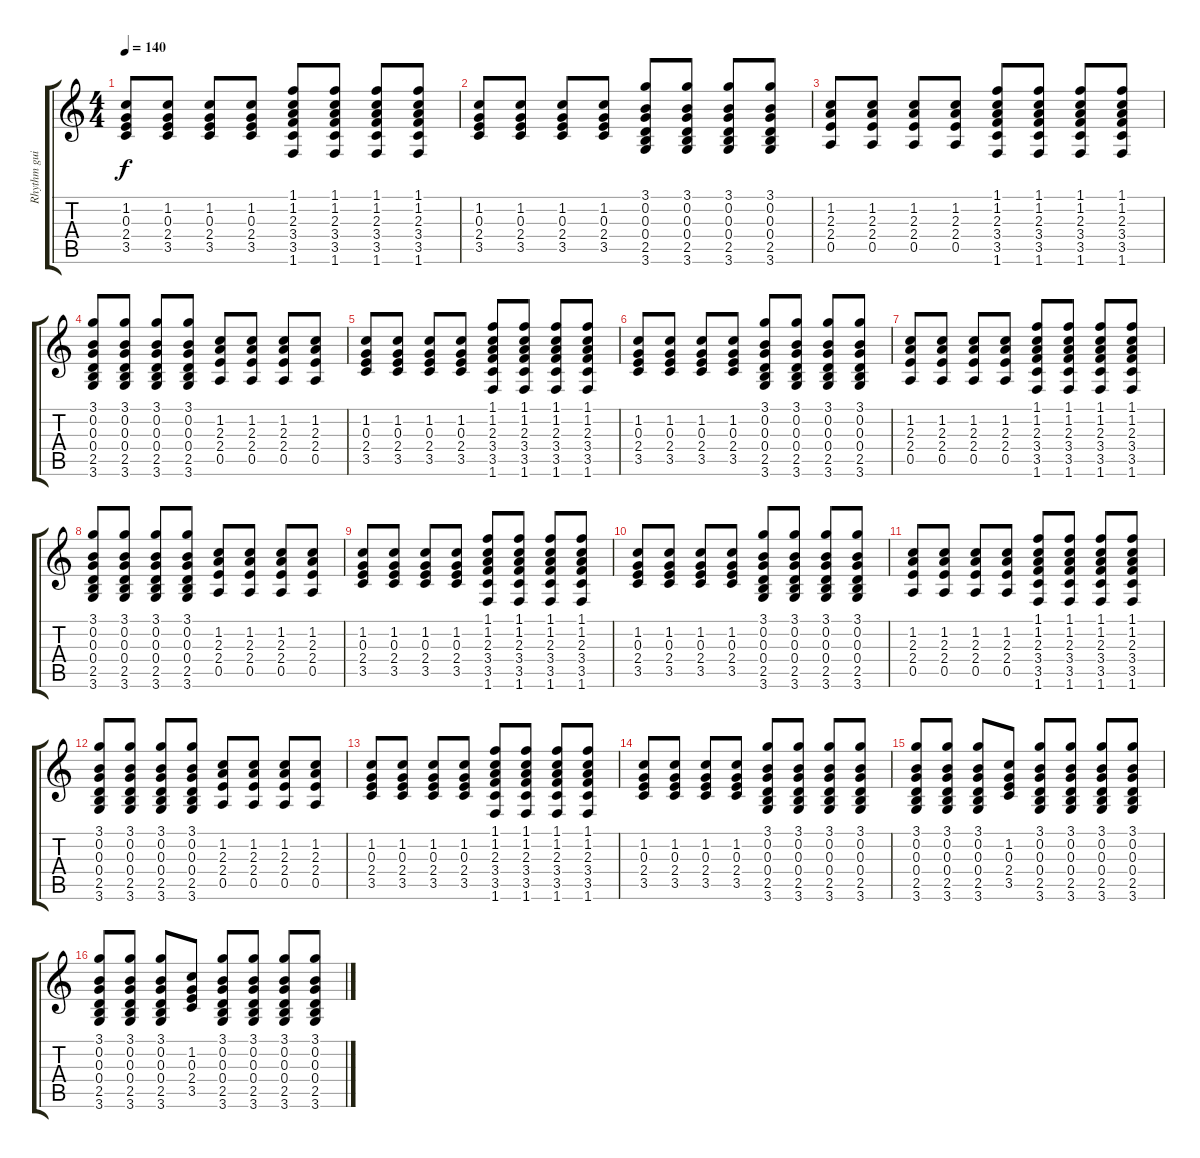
\track ("Rhythm guitar" "Rhythm gui") {instrument distortionguitar}
\staff {score tabs}
\tuning (E4 B3 G3 D3 A2 E2) {hide}
\ts (4 4)
\tempo 140
\clef g2
\ks c
(1.2 0.3 2.4 3.5).8{dy f} (1.2 0.3 2.4 3.5).8 (1.2 0.3 2.4 3.5).8 (1.2 0.3 2.4 3.5).8 (1.1 1.2 2.3 3.4 3.5 1.6).8 (1.1 1.2 2.3 3.4 3.5 1.6).8 (1.1 1.2 2.3 3.4 3.5 1.6).8 (1.1 1.2 2.3 3.4 3.5 1.6).8 |
(1.2 0.3 2.4 3.5).8 (1.2 0.3 2.4 3.5).8 (1.2 0.3 2.4 3.5).8 (1.2 0.3 2.4 3.5).8 (3.1 0.2 0.3 0.4 2.5 3.6).8 (3.1 0.2 0.3 0.4 2.5 3.6).8 (3.1 0.2 0.3 0.4 2.5 3.6).8 (3.1 0.2 0.3 0.4 2.5 3.6).8 |
(1.2 2.3 2.4 0.5).8 (1.2 2.3 2.4 0.5).8 (1.2 2.3 2.4 0.5).8 (1.2 2.3 2.4 0.5).8 (1.1 1.2 2.3 3.4 3.5 1.6).8 (1.1 1.2 2.3 3.4 3.5 1.6).8 (1.1 1.2 2.3 3.4 3.5 1.6).8 (1.1 1.2 2.3 3.4 3.5 1.6).8 |
(3.1 0.2 0.3 0.4 2.5 3.6).8 (3.1 0.2 0.3 0.4 2.5 3.6).8 (3.1 0.2 0.3 0.4 2.5 3.6).8 (3.1 0.2 0.3 0.4 2.5 3.6).8 (1.2 2.3 2.4 0.5).8 (1.2 2.3 2.4 0.5).8 (1.2 2.3 2.4 0.5).8 (1.2 2.3 2.4 0.5).8 |
(1.2 0.3 2.4 3.5).8 (1.2 0.3 2.4 3.5).8 (1.2 0.3 2.4 3.5).8 (1.2 0.3 2.4 3.5).8 (1.1 1.2 2.3 3.4 3.5 1.6).8 (1.1 1.2 2.3 3.4 3.5 1.6).8 (1.1 1.2 2.3 3.4 3.5 1.6).8 (1.1 1.2 2.3 3.4 3.5 1.6).8 |
(1.2 0.3 2.4 3.5).8 (1.2 0.3 2.4 3.5).8 (1.2 0.3 2.4 3.5).8 (1.2 0.3 2.4 3.5).8 (3.1 0.2 0.3 0.4 2.5 3.6).8 (3.1 0.2 0.3 0.4 2.5 3.6).8 (3.1 0.2 0.3 0.4 2.5 3.6).8 (3.1 0.2 0.3 0.4 2.5 3.6).8 |
(1.2 2.3 2.4 0.5).8{instrument distortionguitar} (1.2 2.3 2.4 0.5).8 (1.2 2.3 2.4 0.5).8 (1.2 2.3 2.4 0.5).8 (1.1 1.2 2.3 3.4 3.5 1.6).8 (1.1 1.2 2.3 3.4 3.5 1.6).8 (1.1 1.2 2.3 3.4 3.5 1.6).8 (1.1 1.2 2.3 3.4 3.5 1.6).8 |
(3.1 0.2 0.3 0.4 2.5 3.6).8 (3.1 0.2 0.3 0.4 2.5 3.6).8 (3.1 0.2 0.3 0.4 2.5 3.6).8 (3.1 0.2 0.3 0.4 2.5 3.6).8 (1.2 2.3 2.4 0.5).8 (1.2 2.3 2.4 0.5).8 (1.2 2.3 2.4 0.5).8 (1.2 2.3 2.4 0.5).8 |
(1.2 0.3 2.4 3.5).8 (1.2 0.3 2.4 3.5).8 (1.2 0.3 2.4 3.5).8 (1.2 0.3 2.4 3.5).8 (1.1 1.2 2.3 3.4 3.5 1.6).8 (1.1 1.2 2.3 3.4 3.5 1.6).8 (1.1 1.2 2.3 3.4 3.5 1.6).8 (1.1 1.2 2.3 3.4 3.5 1.6).8 |
(1.2 0.3 2.4 3.5).8 (1.2 0.3 2.4 3.5).8 (1.2 0.3 2.4 3.5).8 (1.2 0.3 2.4 3.5).8 (3.1 0.2 0.3 0.4 2.5 3.6).8 (3.1 0.2 0.3 0.4 2.5 3.6).8 (3.1 0.2 0.3 0.4 2.5 3.6).8 (3.1 0.2 0.3 0.4 2.5 3.6).8 |
(1.2 2.3 2.4 0.5).8 (1.2 2.3 2.4 0.5).8 (1.2 2.3 2.4 0.5).8 (1.2 2.3 2.4 0.5).8 (1.1 1.2 2.3 3.4 3.5 1.6).8 (1.1 1.2 2.3 3.4 3.5 1.6).8 (1.1 1.2 2.3 3.4 3.5 1.6).8 (1.1 1.2 2.3 3.4 3.5 1.6).8 |
(3.1 0.2 0.3 0.4 2.5 3.6).8 (3.1 0.2 0.3 0.4 2.5 3.6).8 (3.1 0.2 0.3 0.4 2.5 3.6).8 (3.1 0.2 0.3 0.4 2.5 3.6).8 (1.2 2.3 2.4 0.5).8 (1.2 2.3 2.4 0.5).8 (1.2 2.3 2.4 0.5).8 (1.2 2.3 2.4 0.5).8 |
(1.2 0.3 2.4 3.5).8 (1.2 0.3 2.4 3.5).8 (1.2 0.3 2.4 3.5).8 (1.2 0.3 2.4 3.5).8 (1.1 1.2 2.3 3.4 3.5 1.6).8 (1.1 1.2 2.3 3.4 3.5 1.6).8 (1.1 1.2 2.3 3.4 3.5 1.6).8 (1.1 1.2 2.3 3.4 3.5 1.6).8 |
(1.2 0.3 2.4 3.5).8 (1.2 0.3 2.4 3.5).8 (1.2 0.3 2.4 3.5).8 (1.2 0.3 2.4 3.5).8 (3.1 0.2 0.3 0.4 2.5 3.6).8 (3.1 0.2 0.3 0.4 2.5 3.6).8 (3.1 0.2 0.3 0.4 2.5 3.6).8 (3.1 0.2 0.3 0.4 2.5 3.6).8 |
(3.1 0.2 0.3 0.4 2.5 3.6).8 (3.1 0.2 0.3 0.4 2.5 3.6).8 (3.1 0.2 0.3 0.4 2.5 3.6).8 (1.2 0.3 2.4 3.5).8 (3.1 0.2 0.3 0.4 2.5 3.6).8 (3.1 0.2 0.3 0.4 2.5 3.6).8 (3.1 0.2 0.3 0.4 2.5 3.6).8 (3.1 0.2 0.3 0.4 2.5 3.6).8 |
(3.1 0.2 0.3 0.4 2.5 3.6).8 (3.1 0.2 0.3 0.4 2.5 3.6).8 (3.1 0.2 0.3 0.4 2.5 3.6).8 (1.2 0.3 2.4 3.5).8 (3.1 0.2 0.3 0.4 2.5 3.6).8 (3.1 0.2 0.3 0.4 2.5 3.6).8 (3.1 0.2 0.3 0.4 2.5 3.6).8 (3.1 0.2 0.3 0.4 2.5 3.6).8
